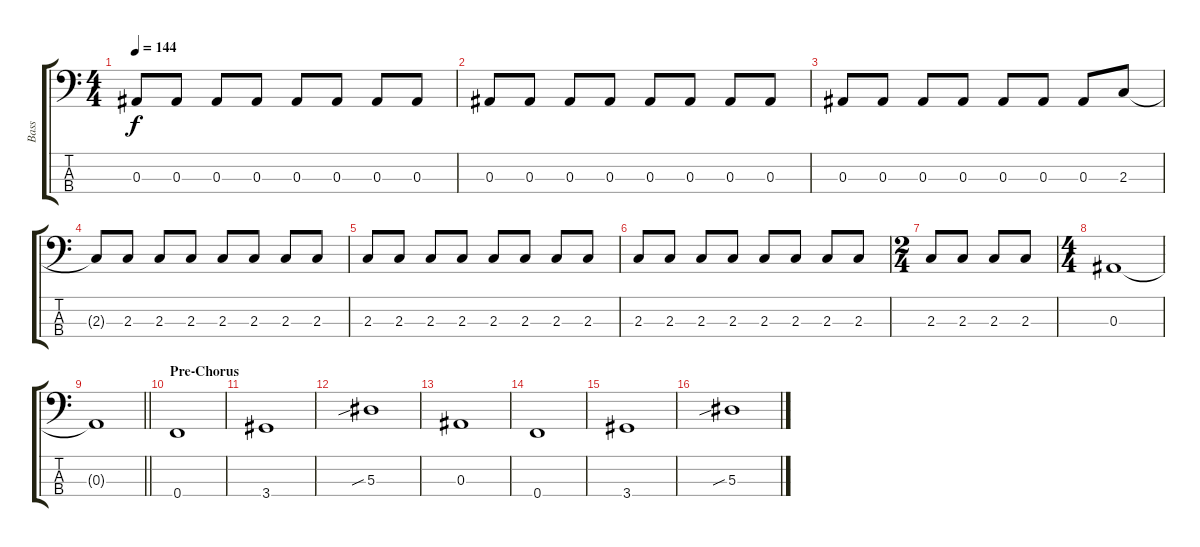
\track ("Bass" "Bass") {instrument electricbasspick}
\staff {score tabs}
\tuning (Ab2 Eb2 Bb1 F1) {hide}
\ts (4 4)
\tempo 144
\clef f4
\ks c
0.3.8{dy f} 0.3.8 0.3.8 0.3.8 0.3.8 0.3.8 0.3.8 0.3.8 |
0.3.8 0.3.8 0.3.8 0.3.8 0.3.8 0.3.8 0.3.8 0.3.8 |
0.3.8 0.3.8 0.3.8 0.3.8 0.3.8 0.3.8 0.3.8 2.3.8 |
2.3{t}.8 2.3.8 2.3.8 2.3.8 2.3.8 2.3.8 2.3.8 2.3.8 |
2.3.8 2.3.8 2.3.8 2.3.8 2.3.8 2.3.8 2.3.8 2.3.8 |
2.3.8 2.3.8 2.3.8 2.3.8 2.3.8 2.3.8 2.3.8 2.3.8 |
\ts (2 4)
2.3.8 2.3.8 2.3.8 2.3.8 |
\ts (4 4)
0.3.1 |
\barLineRight lightlight
0.3{t}.1 |
\section ("" "Pre-Chorus")
0.4.1 |
3.4.1 |
5.3{sib}.1 |
0.3.1 |
0.4.1 |
3.4.1 |
5.3{sib}.1
